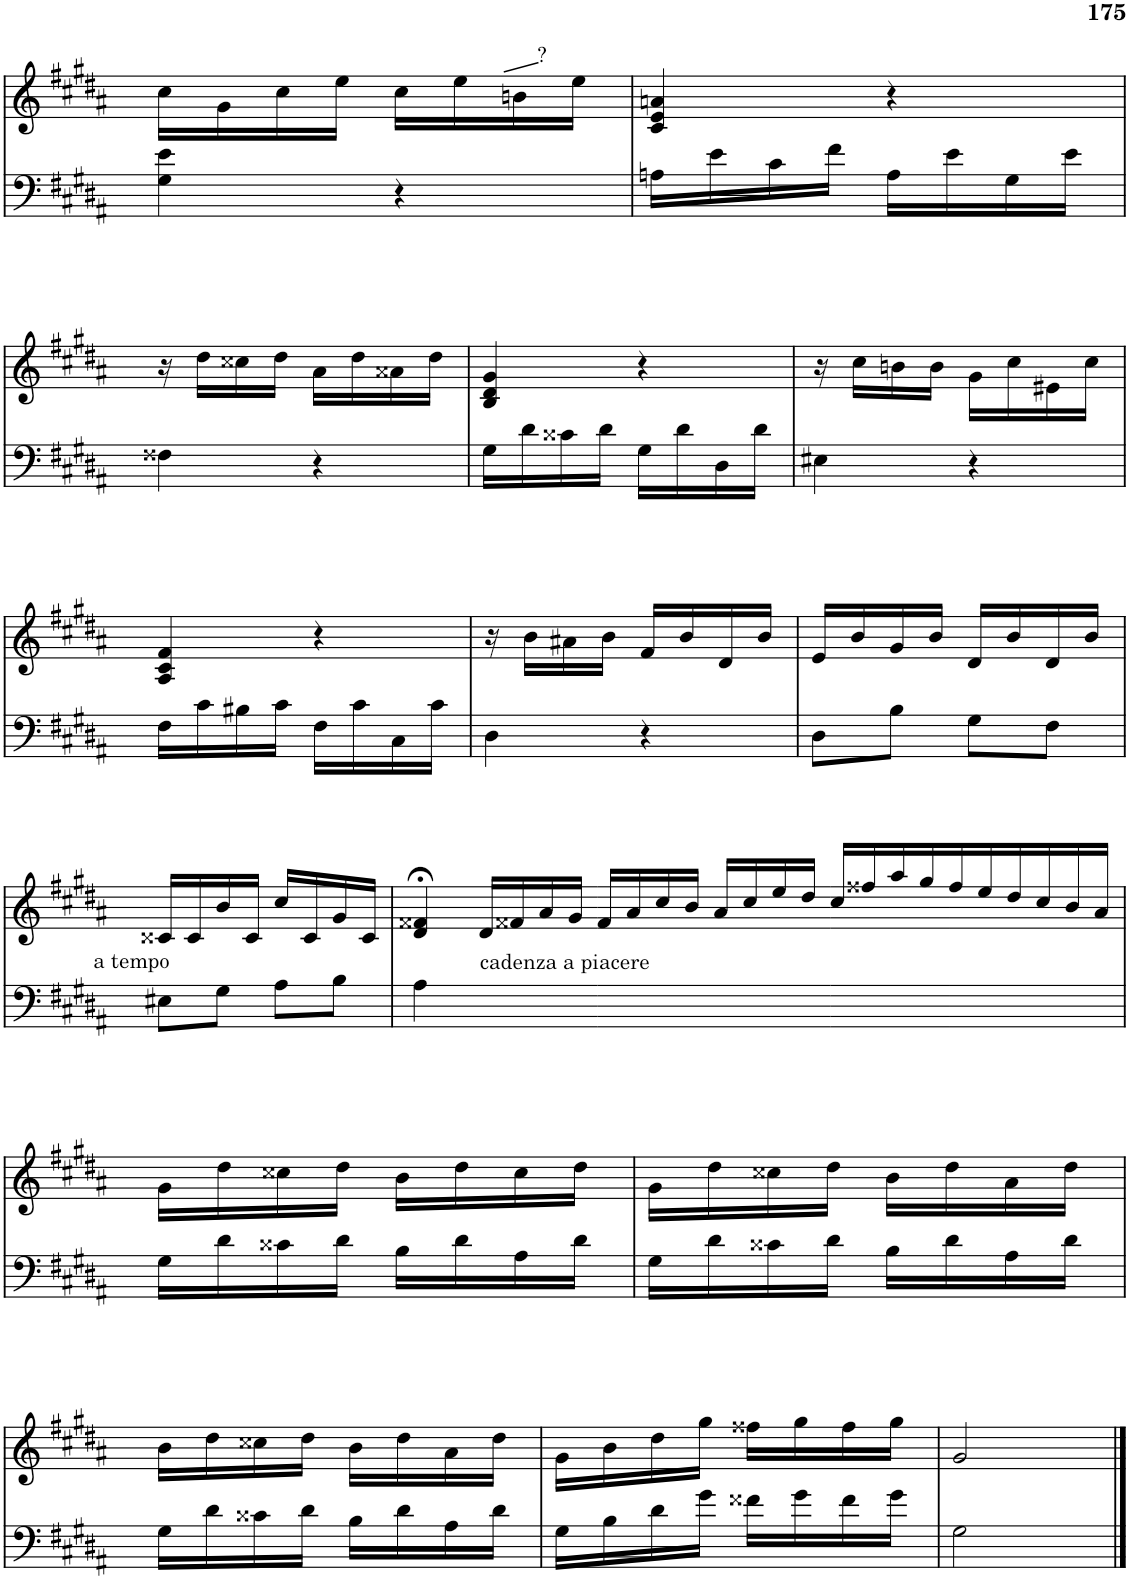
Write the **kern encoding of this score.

**kern	**kern
*part1	*part1
*staff2	*staff1
*I"Bandoneon	*
*I'Ban.	*
!!LO:PB:g=z
*clefF4	*clefG2
*k[f#c#g#d#a#]	*k[f#c#g#d#a#]
*M2/4	*M2/4
=16	=16
4G#\ 4e\	16cc#\LL
.	16g#\
.	16cc#\
.	16ee\JJ
4r	16cc#\LL
.	16ee\
!	!LO:TX:a:t=?
.	16bn\
.	16ee\JJ
=17	=17
16An\LL	4c#/ 4e/ 4an/
16e\	.
16c#\	.
16f#\JJ	.
16A\LL	4r
16e\	.
16G#\	.
16e\JJ	.
!!LO:LB:g=z
=18	=18
4F##X\	16r
.	16dd#\LL
.	16cc##X\
.	16dd#\JJ
4r	16a#\LL
.	16dd#\
.	16a##X\
.	16dd#\JJ
=19	=19
16G#\LL	4B/ 4d#/ 4g#/
16d#\	.
16c##X\	.
16d#\JJ	.
16G#\LL	4r
16d#\	.
16D#\	.
16d#\JJ	.
=20	=20
4E#X\	16r
.	16cc#\LL
.	16bn\
.	16b\JJ
4r	16g#\LL
.	16cc#\
.	16e#X\
.	16cc#\JJ
!!LO:LB:g=z
=21	=21
16F#\LL	4A#/ 4c#/ 4f#/
16c#\	.
16B#X\	.
16c#\JJ	.
16F#\LL	4r
16c#\	.
16C#\	.
16c#\JJ	.
=22	=22
4D#\	16r
.	16b\LL
.	16a#X\
.	16b\JJ
4r	16f#/LL
.	16b/
.	16d#/
.	16b/JJ
=23	=23
8D#\L	16e/LL
.	16b/
8B\J	16g#/
.	16b/JJ
8G#\L	16d#/LL
.	16b/
8F#\J	16d#/
.	16b/JJ
!!LO:LB:g=z
=24	=24
!	!LO:TX:b:t=a tempo
8E#X\L	16c##X/LL
.	16c##/
8G#\J	16b/
.	16c##/JJ
8A#\L	16cc#/LL
.	16c##/
8B\J	16g#/
.	16c##/JJ
=25	=25
4A#\	4d#/;< 4f##X/;<
!	!LO:TX:b:t=cadenza a piacere
4ryy	16d#/LL
.	16f##X/
.	16a#/
.	16g#/JJ
=26-	=26-
2ryy	16f#/LL
.	16a#/
.	16cc#/
.	16b/JJ
.	16a#/LL
.	16cc#/
.	16ee/
.	16dd#/JJ
=27-	=27-
4ryy	16cc#/LL
.	16ff##X/
.	16aa#/
.	16gg#/
=28-	=28-
4ryy	16ff#/
.	16ee/
.	16dd#/
.	16cc#/
8ryy	16b/
.	16a#/JJ
!!LO:LB:g=z
=29	=29
16G#\LL	16g#\LL
16d#\	16dd#\
16c##X\	16cc##X\
16d#\JJ	16dd#\JJ
16B\LL	16b\LL
16d#\	16dd#\
16A#\	16cc##\
16d#\JJ	16dd#\JJ
=30	=30
16G#\LL	16g#\LL
16d#\	16dd#\
16c##X\	16cc##X\
16d#\JJ	16dd#\JJ
16B\LL	16b\LL
16d#\	16dd#\
16A#\	16a#\
16d#\JJ	16dd#\JJ
!!LO:LB:g=z
=31	=31
16G#\LL	16b\LL
16d#\	16dd#\
16c##X\	16cc##X\
16d#\JJ	16dd#\JJ
16B\LL	16b\LL
16d#\	16dd#\
16A#\	16a#\
16d#\JJ	16dd#\JJ
=32	=32
16G#\LL	16g#\LL
16B\	16b\
16d#\	16dd#\
16g#\JJ	16gg#\JJ
16f##X\LL	16ff##X\LL
16g#\	16gg#\
16f##\	16ff##\
16g#\JJ	16gg#\JJ
=33	=33
2G#\	2g#/
==	==
*-	*-
